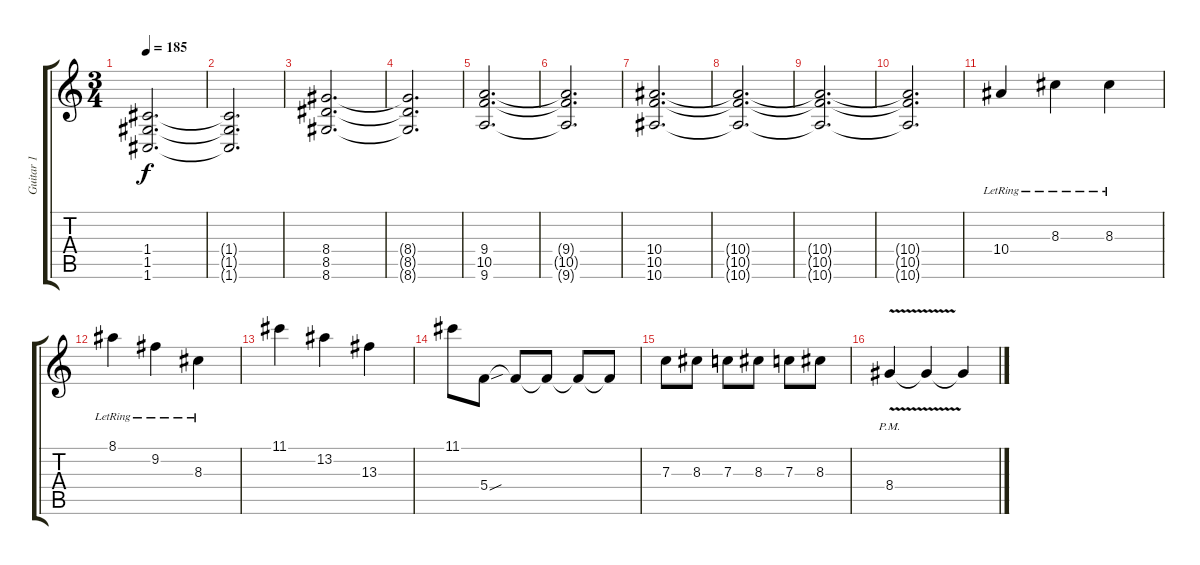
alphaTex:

\track ("Guitar 1" "Guitar 1") {instrument distortionguitar}
\staff {score tabs}
\tuning (D4 A3 F3 C3 G2 C2) {hide}
\ts (3 4)
\tempo 185
\clef g2
\ks c
(1.4{t} 1.5{t} 1.6{t}).2{d dy f} |
(1.4{t} 1.5{t} 1.6{t}).2{d} |
(8.4 8.5 8.6).2{d} |
(8.4{t} 8.5{t} 8.6{t}).2{d} |
(9.4 10.5 9.6).2{d} |
(9.4{t} 10.5{t} 9.6{t}).2{d} |
(10.4 10.5 10.6).2{d} |
(10.4{t} 10.5{t} 10.6{t}).2{d} |
(10.4{t} 10.5{t} 10.6{t}).2{d} |
(10.4{t} 10.5{t} 10.6{t}).2{d} |
10.4{lr}.4 8.3{lr}.4 8.3{lr}.4 |
8.1{lr}.4 9.2{lr}.4 8.3{lr}.4 |
11.1.4 13.2.4 13.3.4 |
11.1.8 5.4{sou}.8 5.4{t}.8 5.4{t}.8 5.4{t}.8 5.4{t}.8 |
7.3.8 8.3.8 7.3.8 8.3.8 7.3.8 8.3.8 |
8.4{v pm}.4 8.4{t}.4 8.4{t}.4
